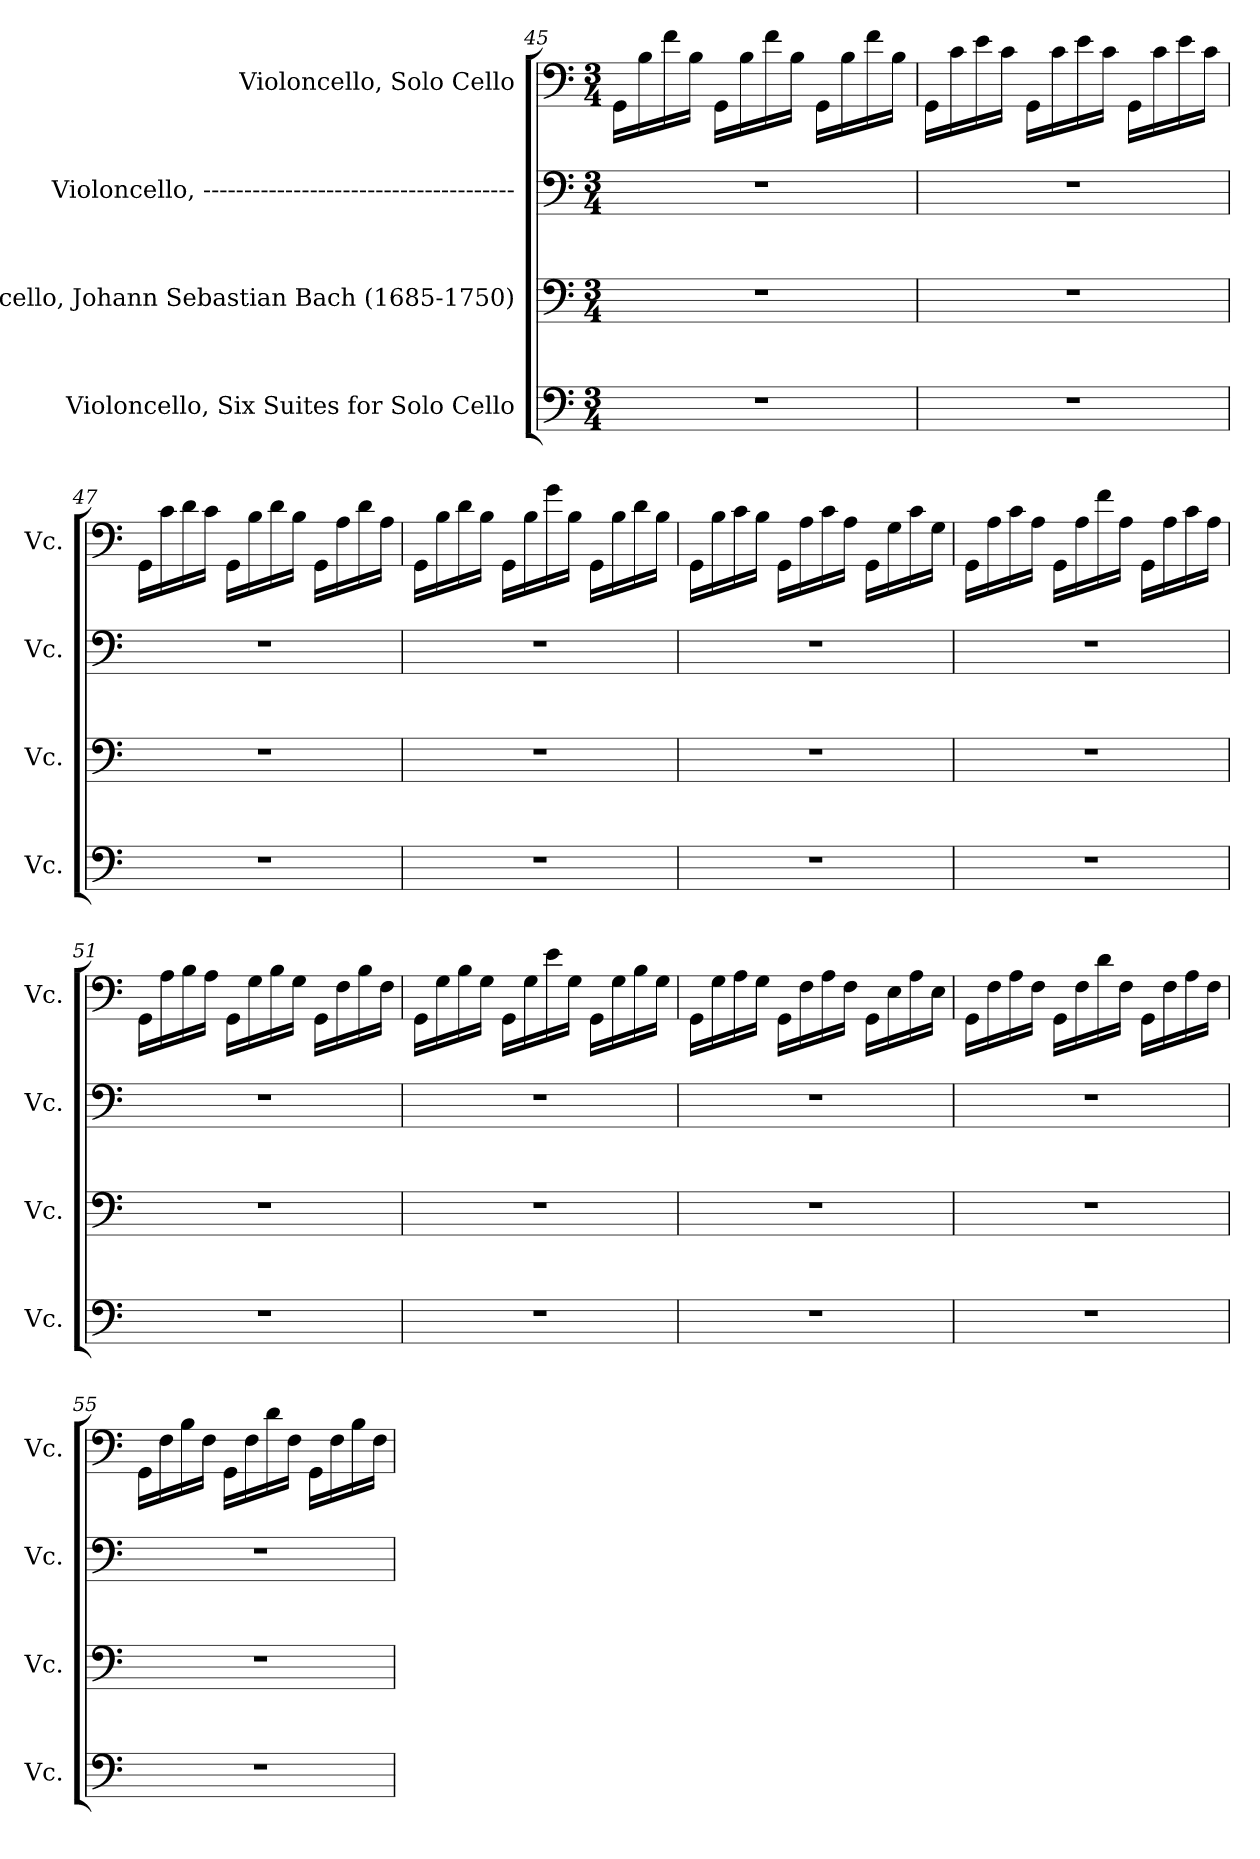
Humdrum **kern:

**kern	**kern	**kern	**kern
*part4	*part3	*part2	*part1
*staff4	*staff3	*staff2	*staff1
*I"Violoncello, Six Suites for Solo Cello	*I"Violoncello, Johann Sebastian Bach  (1685-1750)	*I"Violoncello, --------------------------------------	*I"Violoncello, Solo Cello
*I'Vc.	*I'Vc.	*I'Vc.	*I'Vc.
!!LO:PB:g=z
*clefF4	*clefF4	*clefF4	*clefF4
*k[]	*k[]	*k[]	*k[]
*M3/4	*M3/4	*M3/4	*M3/4
=45	=45	=45	=45
2.r	2.r	2.r	16GG\LL
.	.	.	16B\
.	.	.	16f\
.	.	.	16B\JJ
.	.	.	16GG\LL
.	.	.	16B\
.	.	.	16f\
.	.	.	16B\JJ
.	.	.	16GG\LL
.	.	.	16B\
.	.	.	16f\
.	.	.	16B\JJ
=46	=46	=46	=46
2.r	2.r	2.r	16GG\LL
.	.	.	16c\
.	.	.	16e\
.	.	.	16c\JJ
.	.	.	16GG\LL
.	.	.	16c\
.	.	.	16e\
.	.	.	16c\JJ
.	.	.	16GG\LL
.	.	.	16c\
.	.	.	16e\
.	.	.	16c\JJ
=47	=47	=47	=47
2.r	2.r	2.r	16GG\LL
.	.	.	16c\
.	.	.	16d\
.	.	.	16c\JJ
.	.	.	16GG\LL
.	.	.	16B\
.	.	.	16d\
.	.	.	16B\JJ
.	.	.	16GG\LL
.	.	.	16A\
.	.	.	16d\
.	.	.	16A\JJ
!!LO:LB:g=z
=48	=48	=48	=48
2.r	2.r	2.r	16GG\LL
.	.	.	16B\
.	.	.	16d\
.	.	.	16B\JJ
.	.	.	16GG\LL
.	.	.	16B\
.	.	.	16g\
.	.	.	16B\JJ
.	.	.	16GG\LL
.	.	.	16B\
.	.	.	16d\
.	.	.	16B\JJ
=49	=49	=49	=49
2.r	2.r	2.r	16GG\LL
.	.	.	16B\
.	.	.	16c\
.	.	.	16B\JJ
.	.	.	16GG\LL
.	.	.	16A\
.	.	.	16c\
.	.	.	16A\JJ
.	.	.	16GG\LL
.	.	.	16G\
.	.	.	16c\
.	.	.	16G\JJ
=50	=50	=50	=50
2.r	2.r	2.r	16GG\LL
.	.	.	16A\
.	.	.	16c\
.	.	.	16A\JJ
.	.	.	16GG\LL
.	.	.	16A\
.	.	.	16f\
.	.	.	16A\JJ
.	.	.	16GG\LL
.	.	.	16A\
.	.	.	16c\
.	.	.	16A\JJ
!!LO:LB:g=z
=51	=51	=51	=51
2.r	2.r	2.r	16GG\LL
.	.	.	16A\
.	.	.	16B\
.	.	.	16A\JJ
.	.	.	16GG\LL
.	.	.	16G\
.	.	.	16B\
.	.	.	16G\JJ
.	.	.	16GG\LL
.	.	.	16F\
.	.	.	16B\
.	.	.	16F\JJ
=52	=52	=52	=52
2.r	2.r	2.r	16GG\LL
.	.	.	16G\
.	.	.	16B\
.	.	.	16G\JJ
.	.	.	16GG\LL
.	.	.	16G\
.	.	.	16e\
.	.	.	16G\JJ
.	.	.	16GG\LL
.	.	.	16G\
.	.	.	16B\
.	.	.	16G\JJ
=53	=53	=53	=53
2.r	2.r	2.r	16GG\LL
.	.	.	16G\
.	.	.	16A\
.	.	.	16G\JJ
.	.	.	16GG\LL
.	.	.	16F\
.	.	.	16A\
.	.	.	16F\JJ
.	.	.	16GG\LL
.	.	.	16E\
.	.	.	16A\
.	.	.	16E\JJ
!!LO:PB:g=z
=54	=54	=54	=54
2.r	2.r	2.r	16GG\LL
.	.	.	16F\
.	.	.	16A\
.	.	.	16F\JJ
.	.	.	16GG\LL
.	.	.	16F\
.	.	.	16d\
.	.	.	16F\JJ
.	.	.	16GG\LL
.	.	.	16F\
.	.	.	16A\
.	.	.	16F\JJ
=55	=55	=55	=55
2.r	2.r	2.r	16GG\LL
.	.	.	16F\
.	.	.	16B\
.	.	.	16F\JJ
.	.	.	16GG\LL
.	.	.	16F\
.	.	.	16d\
.	.	.	16F\JJ
.	.	.	16GG\LL
.	.	.	16F\
.	.	.	16B\
.	.	.	16F\JJ
=	=	=	=
*-	*-	*-	*-
